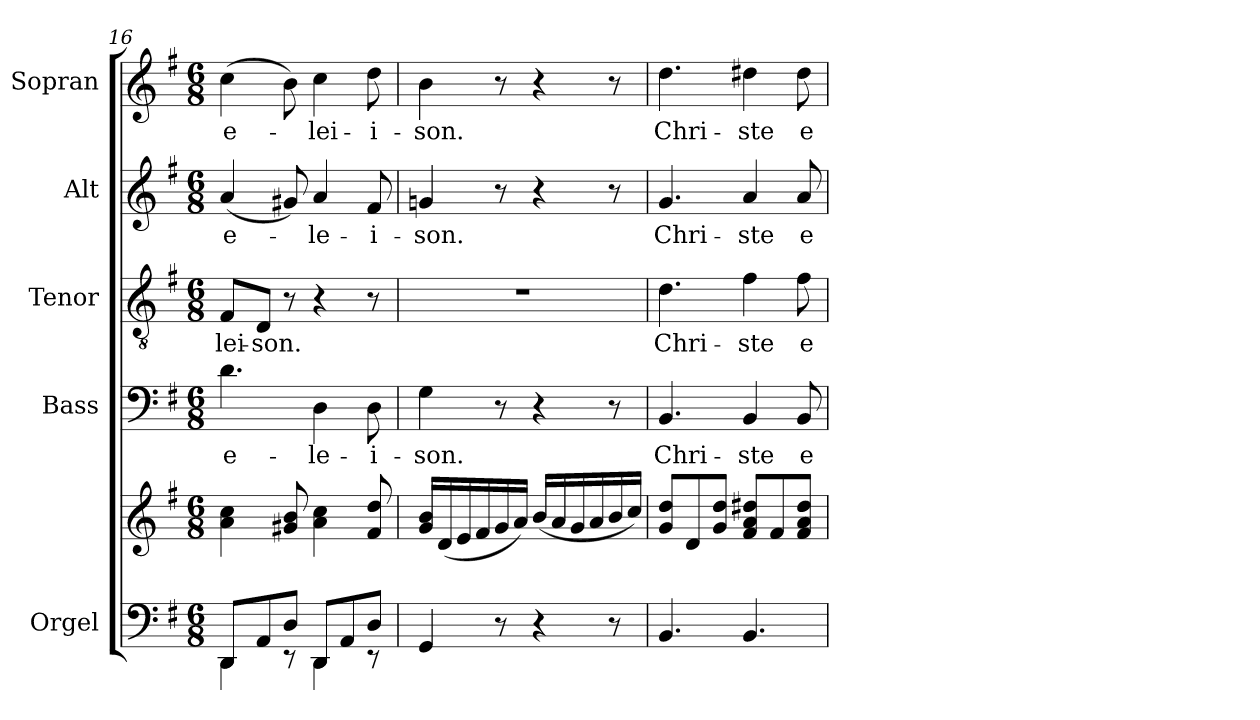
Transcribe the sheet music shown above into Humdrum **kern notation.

**kern	**kern	**kern	**text	**kern	**text	**kern	**text	**kern	**text
*part5	*part5	*part4	*part4	*part3	*part3	*part2	*part2	*part1	*part1
*staff6	*staff5	*staff4	*staff4	*staff3	*staff3	*staff2	*staff2	*staff1	*staff1
*I"Orgel	*	*I"Bass	*	*I"Tenor	*	*I"Alt	*	*I"Sopran	*
*I'Org.	*	*I'B.	*	*I'T.	*	*I'A.	*	*I'S.	*
!!LO:LB:g=z
*clefF4	*clefG2	*clefF4	*	*clefGv2	*	*clefG2	*	*clefG2	*
*k[f#]	*k[f#]	*k[f#]	*	*k[f#]	*	*k[f#]	*	*k[f#]	*
*G:	*G:	*G:	*	*G:	*	*G:	*	*G:	*
*M6/8	*M6/8	*M6/8	*	*M6/8	*	*M6/8	*	*M6/8	*
=16	=16	=16	=16	=16	=16	=16	=16	=16	=16
*^	*	*	*	*	*	*	*	*	*
!	!	!	!	!LO:LY:b	!	!LO:LY:b	!	!LO:LY:b	!	!LO:LY:b
8DD/L	4DD\	4a\ 4cc\	4.d\	e-	8F#/L	-lei-	(<4a/	e-	(>4cc\	e-
!	!	!	!	!	!	!LO:LY:b	!	!	!	!
8AA/	.	.	.	.	8D/J	-son.	.	.	.	.
8D/J	8rEE	8g#X/ 8b/	.	.	8r	.	8g#X/)	.	8b\)	.
!	!	!	!	!LO:LY:b	!	!	!	!LO:LY:b	!	!LO:LY:b
8DD/L	4DD\	4a\ 4cc\	4D\	-le-	4r	.	4a/	-le-	4cc\	-lei-
8AA/	.	.	.	.	.	.	.	.	.	.
!	!	!	!	!LO:LY:b	!	!	!	!LO:LY:b	!	!LO:LY:b
8D/J	8rEE	8f#/ 8dd/	8D\	-i-	8r	.	8f#/	-i-	8dd\	-i-
=17	=17	=17	=17	=17	=17	=17	=17	=17	=17	=17
!	!	!	!	!LO:LY:b	!	!	!	!LO:LY:b	!	!LO:LY:b
*v	*v	*	*	*	*	*	*	*	*	*
4GG/	16g/ 16b/LL	4G\	-son.	2.r	.	4gn/	-son.	4b\	-son.
.	(<16d/	.	.	.	.	.	.	.	.
.	16e/	.	.	.	.	.	.	.	.
.	16f#/	.	.	.	.	.	.	.	.
8r	16g/	8r	.	.	.	8r	.	8r	.
.	16a/JJ)	.	.	.	.	.	.	.	.
4r	(<16b/LL	4r	.	.	.	4r	.	4r	.
.	16a/	.	.	.	.	.	.	.	.
.	16g/	.	.	.	.	.	.	.	.
.	16a/	.	.	.	.	.	.	.	.
8r	16b/	8r	.	.	.	8r	.	8r	.
.	16cc/JJ)	.	.	.	.	.	.	.	.
=18	=18	=18	=18	=18	=18	=18	=18	=18	=18
!	!	!	!LO:LY:b	!	!LO:LY:b	!	!LO:LY:b	!	!LO:LY:b
4.BB/	8g/ 8dd/L	4.BB/	Chri-	4.d\	Chri-	4.g/	Chri-	4.dd\	Chri-
.	8d/	.	.	.	.	.	.	.	.
.	8g/ 8dd/J	.	.	.	.	.	.	.	.
!	!	!	!LO:LY:b	!	!LO:LY:b	!	!LO:LY:b	!	!LO:LY:b
4.BB/	8f#/ 8a/ 8dd#X/L	4BB/	-ste	4f#\	-ste	4a/	-ste	4dd#X\	-ste
.	8f#/	.	.	.	.	.	.	.	.
!	!	!	!LO:LY:b	!	!LO:LY:b	!	!LO:LY:b	!	!LO:LY:b
.	8f#/ 8a/ 8dd#/J	8BB/	e-	8f#\	e-	8a/	e-	8dd#\	e-
=	=	=	=	=	=	=	=	=	=
*-	*-	*-	*-	*-	*-	*-	*-	*-	*-
